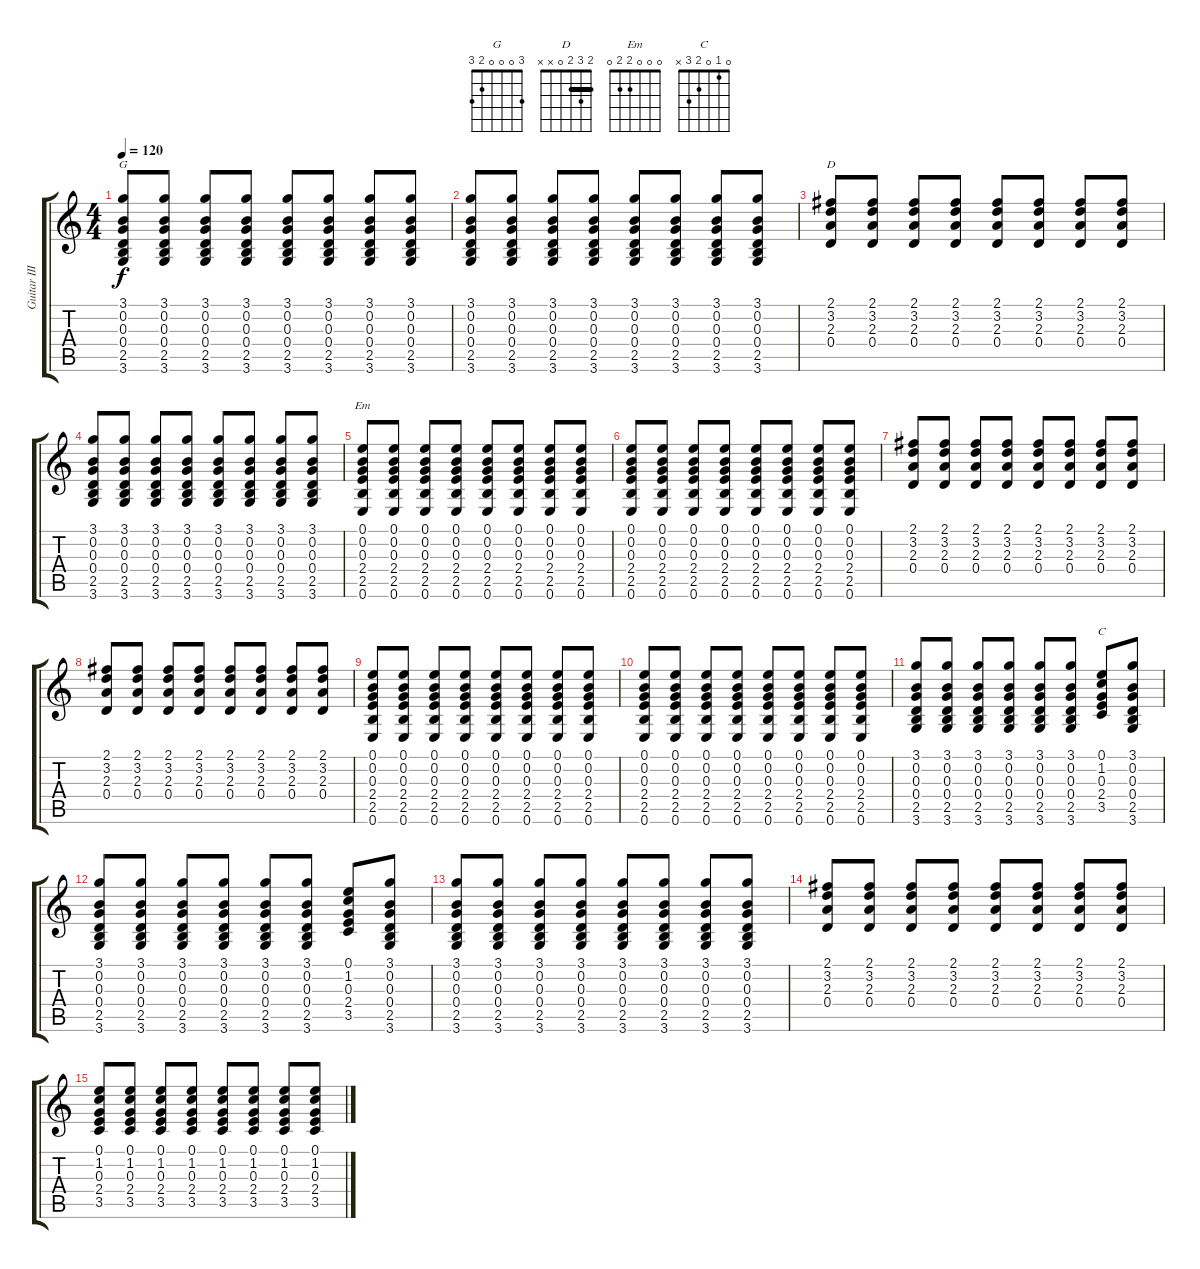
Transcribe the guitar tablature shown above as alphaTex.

\track ("Guitar III" "Guitar III") {instrument acousticguitarnylon}
\staff {score tabs}
\tuning (E4 B3 G3 D3 A2 E2) {hide}
\chord ("G" 3 0 0 0 2 3)
\chord ("D" 2 3 2 0 x x) {barre 2}
\chord ("Em" 0 0 0 2 2 0)
\chord ("C" 0 1 0 2 3 x)
\ts (4 4)
\tempo 120
\clef g2
\ks c
(3.1 0.2 0.3 0.4 2.5 3.6).8{ch "G" dy f} (3.1 0.2 0.3 0.4 2.5 3.6).8 (3.1 0.2 0.3 0.4 2.5 3.6).8 (3.1 0.2 0.3 0.4 2.5 3.6).8 (3.1 0.2 0.3 0.4 2.5 3.6).8 (3.1 0.2 0.3 0.4 2.5 3.6).8 (3.1 0.2 0.3 0.4 2.5 3.6).8 (3.1 0.2 0.3 0.4 2.5 3.6).8 |
(3.1 0.2 0.3 0.4 2.5 3.6).8 (3.1 0.2 0.3 0.4 2.5 3.6).8 (3.1 0.2 0.3 0.4 2.5 3.6).8 (3.1 0.2 0.3 0.4 2.5 3.6).8 (3.1 0.2 0.3 0.4 2.5 3.6).8 (3.1 0.2 0.3 0.4 2.5 3.6).8 (3.1 0.2 0.3 0.4 2.5 3.6).8 (3.1 0.2 0.3 0.4 2.5 3.6).8 |
(2.1 3.2 2.3 0.4).8{ch "D"} (2.1 3.2 2.3 0.4).8 (2.1 3.2 2.3 0.4).8 (2.1 3.2 2.3 0.4).8 (2.1 3.2 2.3 0.4).8 (2.1 3.2 2.3 0.4).8 (2.1 3.2 2.3 0.4).8 (2.1 3.2 2.3 0.4).8 |
(3.1 0.2 0.3 0.4 2.5 3.6).8 (3.1 0.2 0.3 0.4 2.5 3.6).8 (3.1 0.2 0.3 0.4 2.5 3.6).8 (3.1 0.2 0.3 0.4 2.5 3.6).8 (3.1 0.2 0.3 0.4 2.5 3.6).8 (3.1 0.2 0.3 0.4 2.5 3.6).8 (3.1 0.2 0.3 0.4 2.5 3.6).8 (3.1 0.2 0.3 0.4 2.5 3.6).8 |
(0.1 0.2 0.3 2.4 2.5 0.6).8{ch "Em"} (0.1 0.2 0.3 2.4 2.5 0.6).8 (0.1 0.2 0.3 2.4 2.5 0.6).8 (0.1 0.2 0.3 2.4 2.5 0.6).8 (0.1 0.2 0.3 2.4 2.5 0.6).8 (0.1 0.2 0.3 2.4 2.5 0.6).8 (0.1 0.2 0.3 2.4 2.5 0.6).8 (0.1 0.2 0.3 2.4 2.5 0.6).8 |
(0.1 0.2 0.3 2.4 2.5 0.6).8 (0.1 0.2 0.3 2.4 2.5 0.6).8 (0.1 0.2 0.3 2.4 2.5 0.6).8 (0.1 0.2 0.3 2.4 2.5 0.6).8 (0.1 0.2 0.3 2.4 2.5 0.6).8 (0.1 0.2 0.3 2.4 2.5 0.6).8 (0.1 0.2 0.3 2.4 2.5 0.6).8 (0.1 0.2 0.3 2.4 2.5 0.6).8 |
(2.1 3.2 2.3 0.4).8 (2.1 3.2 2.3 0.4).8 (2.1 3.2 2.3 0.4).8 (2.1 3.2 2.3 0.4).8 (2.1 3.2 2.3 0.4).8 (2.1 3.2 2.3 0.4).8 (2.1 3.2 2.3 0.4).8 (2.1 3.2 2.3 0.4).8 |
(2.1 3.2 2.3 0.4).8 (2.1 3.2 2.3 0.4).8 (2.1 3.2 2.3 0.4).8 (2.1 3.2 2.3 0.4).8 (2.1 3.2 2.3 0.4).8 (2.1 3.2 2.3 0.4).8 (2.1 3.2 2.3 0.4).8 (2.1 3.2 2.3 0.4).8 |
(0.1 0.2 0.3 2.4 2.5 0.6).8 (0.1 0.2 0.3 2.4 2.5 0.6).8 (0.1 0.2 0.3 2.4 2.5 0.6).8 (0.1 0.2 0.3 2.4 2.5 0.6).8 (0.1 0.2 0.3 2.4 2.5 0.6).8 (0.1 0.2 0.3 2.4 2.5 0.6).8 (0.1 0.2 0.3 2.4 2.5 0.6).8 (0.1 0.2 0.3 2.4 2.5 0.6).8 |
(0.1 0.2 0.3 2.4 2.5 0.6).8 (0.1 0.2 0.3 2.4 2.5 0.6).8 (0.1 0.2 0.3 2.4 2.5 0.6).8 (0.1 0.2 0.3 2.4 2.5 0.6).8 (0.1 0.2 0.3 2.4 2.5 0.6).8 (0.1 0.2 0.3 2.4 2.5 0.6).8 (0.1 0.2 0.3 2.4 2.5 0.6).8 (0.1 0.2 0.3 2.4 2.5 0.6).8 |
(3.1 0.2 0.3 0.4 2.5 3.6).8 (3.1 0.2 0.3 0.4 2.5 3.6).8 (3.1 0.2 0.3 0.4 2.5 3.6).8 (3.1 0.2 0.3 0.4 2.5 3.6).8 (3.1 0.2 0.3 0.4 2.5 3.6).8 (3.1 0.2 0.3 0.4 2.5 3.6).8 (0.1 1.2 0.3 2.4 3.5).8{ch "C"} (3.1 0.2 0.3 0.4 2.5 3.6).8 |
(3.1 0.2 0.3 0.4 2.5 3.6).8 (3.1 0.2 0.3 0.4 2.5 3.6).8 (3.1 0.2 0.3 0.4 2.5 3.6).8 (3.1 0.2 0.3 0.4 2.5 3.6).8 (3.1 0.2 0.3 0.4 2.5 3.6).8 (3.1 0.2 0.3 0.4 2.5 3.6).8 (0.1 1.2 0.3 2.4 3.5).8 (3.1 0.2 0.3 0.4 2.5 3.6).8 |
(3.1 0.2 0.3 0.4 2.5 3.6).8 (3.1 0.2 0.3 0.4 2.5 3.6).8 (3.1 0.2 0.3 0.4 2.5 3.6).8 (3.1 0.2 0.3 0.4 2.5 3.6).8 (3.1 0.2 0.3 0.4 2.5 3.6).8 (3.1 0.2 0.3 0.4 2.5 3.6).8 (3.1 0.2 0.3 0.4 2.5 3.6).8 (3.1 0.2 0.3 0.4 2.5 3.6).8 |
(2.1 3.2 2.3 0.4).8 (2.1 3.2 2.3 0.4).8 (2.1 3.2 2.3 0.4).8 (2.1 3.2 2.3 0.4).8 (2.1 3.2 2.3 0.4).8 (2.1 3.2 2.3 0.4).8 (2.1 3.2 2.3 0.4).8 (2.1 3.2 2.3 0.4).8 |
(0.1 1.2 0.3 2.4 3.5).8 (0.1 1.2 0.3 2.4 3.5).8 (0.1 1.2 0.3 2.4 3.5).8 (0.1 1.2 0.3 2.4 3.5).8 (0.1 1.2 0.3 2.4 3.5).8 (0.1 1.2 0.3 2.4 3.5).8 (0.1 1.2 0.3 2.4 3.5).8 (0.1 1.2 0.3 2.4 3.5).8
